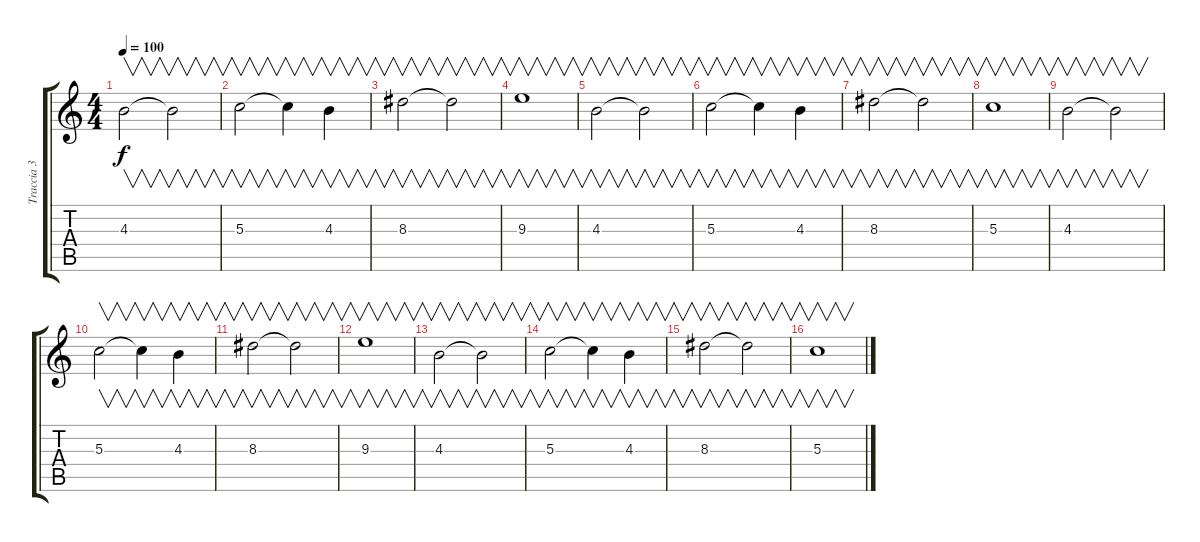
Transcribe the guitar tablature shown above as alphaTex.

\track ("Traccia 3" "Traccia 3") {instrument contrabass}
\staff {score tabs}
\tuning (E4 B3 G3 D3 A2 E2) {hide}
\ts (4 4)
\tempo 100
\clef g2
\ks c
4.3.2{v dy f instrument contrabass} 4.3{t}.2{v} |
5.3.2{v} 5.3{t}.4{v} 4.3.4{v} |
8.3.2{v} 8.3{t}.2{v} |
9.3.1{v} |
4.3.2{v} 4.3{t}.2{v} |
5.3.2{v} 5.3{t}.4{v} 4.3.4{v} |
8.3.2{v} 8.3{t}.2{v} |
5.3.1{v} |
4.3.2{v} 4.3{t}.2{v} |
5.3.2{v} 5.3{t}.4{v} 4.3.4{v} |
8.3.2{v} 8.3{t}.2{v} |
9.3.1{v} |
4.3.2{v} 4.3{t}.2{v} |
5.3.2{v} 5.3{t}.4{v} 4.3.4{v} |
8.3.2{v} 8.3{t}.2{v} |
5.3.1{v}
